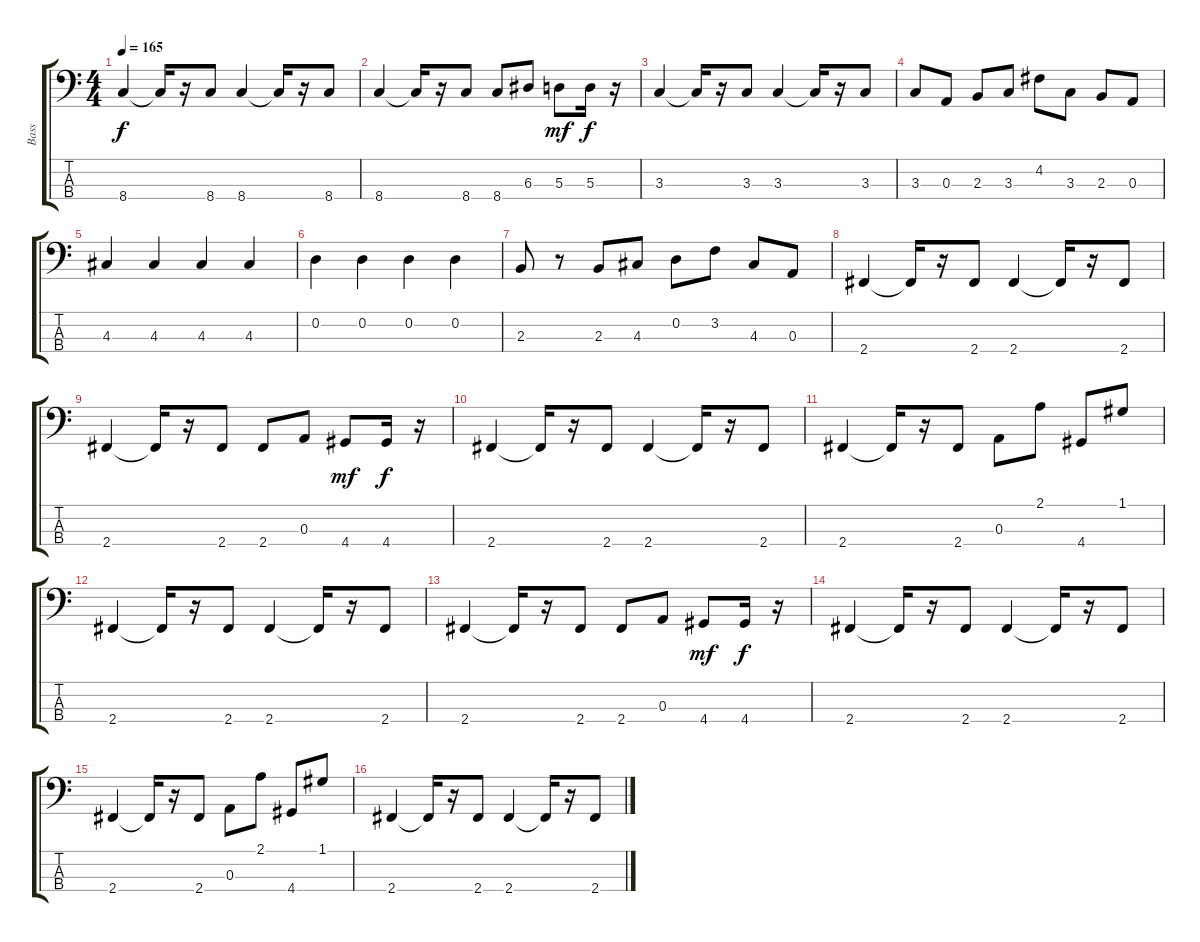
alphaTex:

\track ("Bass" "Bass") {instrument electricbassfinger}
\staff {score tabs}
\tuning (G2 D2 A1 E1) {hide}
\ts (4 4)
\tempo 165
\clef f4
\ks c
8.4.4{dy f} 8.4{t}.16 r.16 8.4.8 8.4.4 8.4{t}.16 r.16 8.4.8 |
8.4.4 8.4{t}.16 r.16 8.4.8 8.4.8 6.3.8 5.3.8{dy mf} 5.3.16{dy f} r.16 |
3.3.4 3.3{t}.16 r.16 3.3.8 3.3.4 3.3{t}.16 r.16 3.3.8 |
3.3.8 0.3.8 2.3.8 3.3.8 4.2.8 3.3.8 2.3.8 0.3.8 |
4.3.4 4.3.4 4.3.4 4.3.4 |
0.2.4 0.2.4 0.2.4 0.2.4 |
2.3.8 r.8 2.3.8 4.3.8 0.2.8 3.2.8 4.3.8 0.3.8 |
2.4.4 2.4{t}.16 r.16 2.4.8 2.4.4 2.4{t}.16 r.16 2.4.8 |
2.4.4 2.4{t}.16 r.16 2.4.8 2.4.8 0.3.8 4.4.8{dy mf} 4.4.16{dy f} r.16 |
2.4.4 2.4{t}.16 r.16 2.4.8 2.4.4 2.4{t}.16 r.16 2.4.8 |
2.4.4 2.4{t}.16 r.16 2.4.8 0.3.8 2.1.8 4.4.8 1.1.8 |
2.4.4 2.4{t}.16 r.16 2.4.8 2.4.4 2.4{t}.16 r.16 2.4.8 |
2.4.4 2.4{t}.16 r.16 2.4.8 2.4.8 0.3.8 4.4.8{dy mf} 4.4.16{dy f} r.16 |
2.4.4 2.4{t}.16 r.16 2.4.8 2.4.4 2.4{t}.16 r.16 2.4.8 |
2.4.4 2.4{t}.16 r.16 2.4.8 0.3.8 2.1.8 4.4.8 1.1.8 |
2.4.4 2.4{t}.16 r.16 2.4.8 2.4.4 2.4{t}.16 r.16 2.4.8
